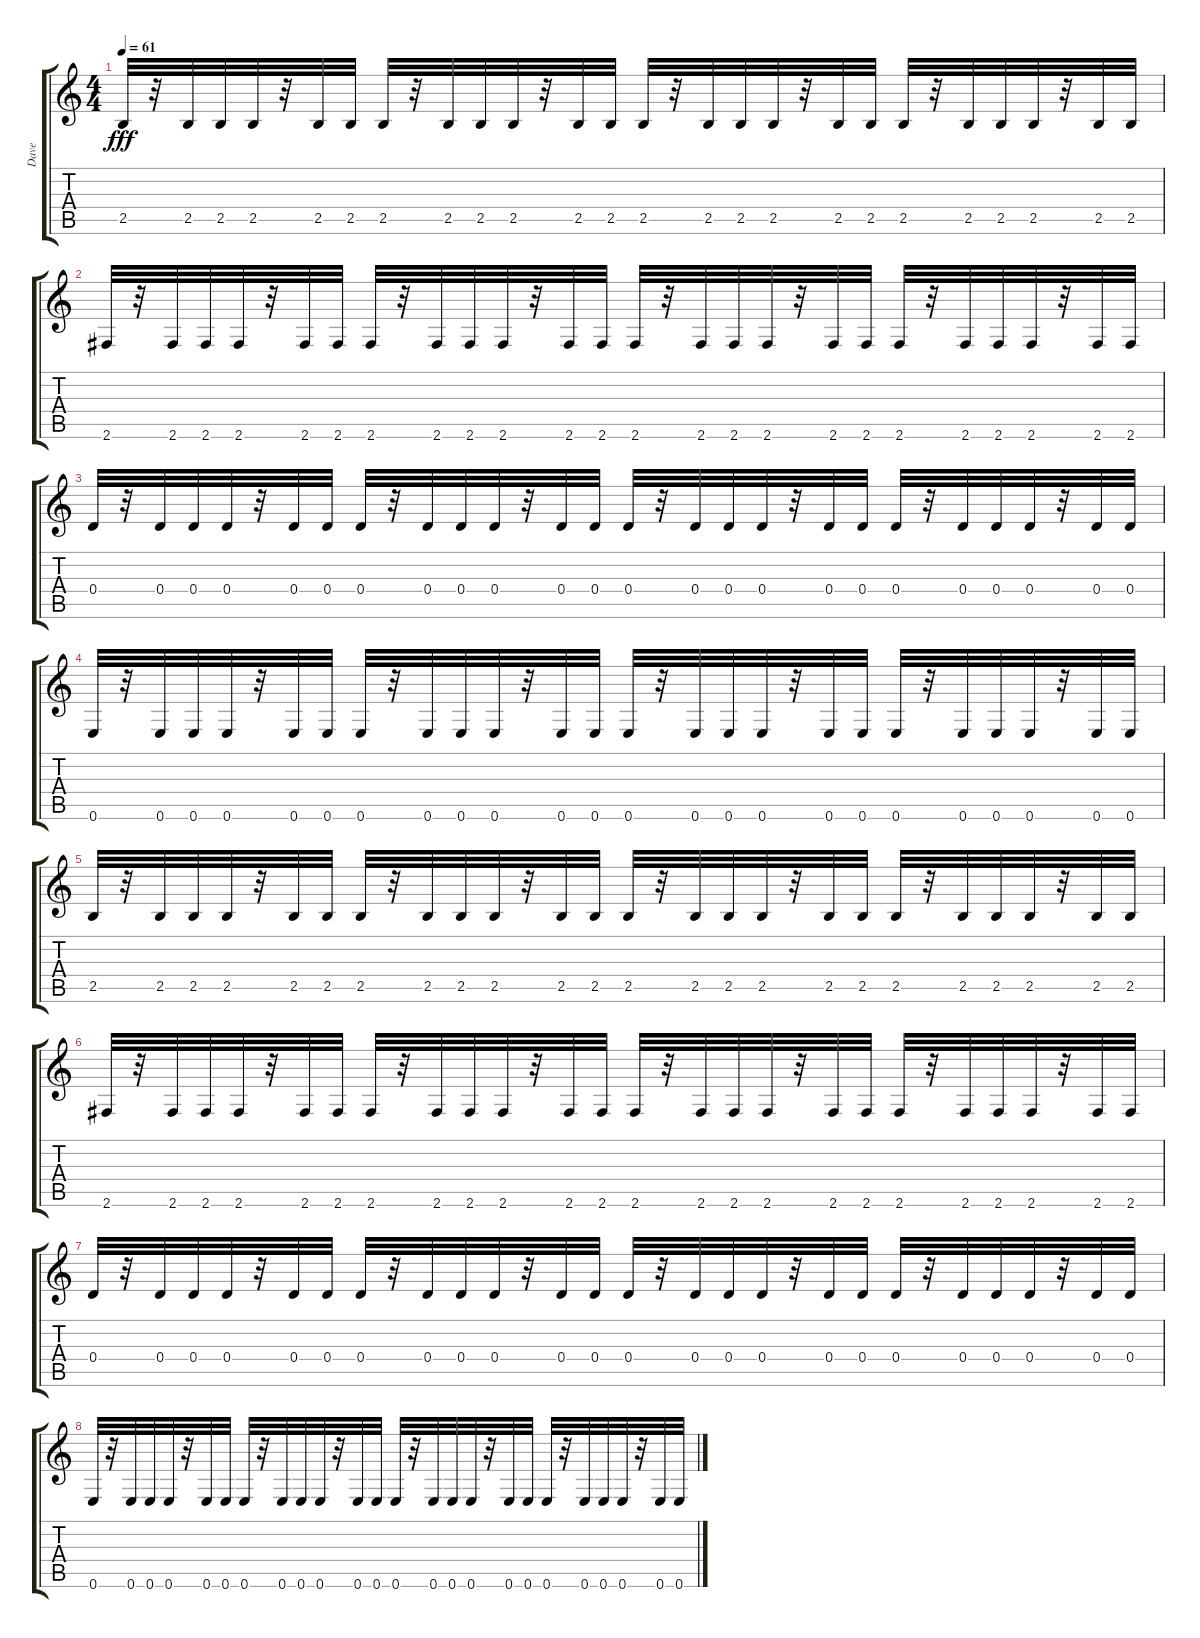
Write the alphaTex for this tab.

\track ("Dave" "Dave") {instrument electricguitarjazz}
\staff {score tabs}
\tuning (E4 B3 G3 D3 A2 E2) {hide}
\ts (4 4)
\tempo 61
\clef g2
\ks c
2.5.32{dy fff} r.32 2.5.32 2.5.32 2.5.32 r.32 2.5.32 2.5.32 2.5.32 r.32 2.5.32 2.5.32 2.5.32 r.32 2.5.32 2.5.32 2.5.32 r.32 2.5.32 2.5.32 2.5.32 r.32 2.5.32 2.5.32 2.5.32 r.32 2.5.32 2.5.32 2.5.32 r.32 2.5.32 2.5.32 |
2.6.32 r.32 2.6.32 2.6.32 2.6.32 r.32 2.6.32 2.6.32 2.6.32 r.32 2.6.32 2.6.32 2.6.32 r.32 2.6.32 2.6.32 2.6.32 r.32 2.6.32 2.6.32 2.6.32 r.32 2.6.32 2.6.32 2.6.32 r.32 2.6.32 2.6.32 2.6.32 r.32 2.6.32 2.6.32 |
0.4.32 r.32 0.4.32 0.4.32 0.4.32 r.32 0.4.32 0.4.32 0.4.32 r.32 0.4.32 0.4.32 0.4.32 r.32 0.4.32 0.4.32 0.4.32 r.32 0.4.32 0.4.32 0.4.32 r.32 0.4.32 0.4.32 0.4.32 r.32 0.4.32 0.4.32 0.4.32 r.32 0.4.32 0.4.32 |
0.6.32 r.32 0.6.32 0.6.32 0.6.32 r.32 0.6.32 0.6.32 0.6.32 r.32 0.6.32 0.6.32 0.6.32 r.32 0.6.32 0.6.32 0.6.32 r.32 0.6.32 0.6.32 0.6.32 r.32 0.6.32 0.6.32 0.6.32 r.32 0.6.32 0.6.32 0.6.32 r.32 0.6.32 0.6.32 |
2.5.32 r.32 2.5.32 2.5.32 2.5.32 r.32 2.5.32 2.5.32 2.5.32 r.32 2.5.32 2.5.32 2.5.32 r.32 2.5.32 2.5.32 2.5.32 r.32 2.5.32 2.5.32 2.5.32 r.32 2.5.32 2.5.32 2.5.32 r.32 2.5.32 2.5.32 2.5.32 r.32 2.5.32 2.5.32 |
2.6.32 r.32 2.6.32 2.6.32 2.6.32 r.32 2.6.32 2.6.32 2.6.32 r.32 2.6.32 2.6.32 2.6.32 r.32 2.6.32 2.6.32 2.6.32 r.32 2.6.32 2.6.32 2.6.32 r.32 2.6.32 2.6.32 2.6.32 r.32 2.6.32 2.6.32 2.6.32 r.32 2.6.32 2.6.32 |
0.4.32 r.32 0.4.32 0.4.32 0.4.32 r.32 0.4.32 0.4.32 0.4.32 r.32 0.4.32 0.4.32 0.4.32 r.32 0.4.32 0.4.32 0.4.32 r.32 0.4.32 0.4.32 0.4.32 r.32 0.4.32 0.4.32 0.4.32 r.32 0.4.32 0.4.32 0.4.32 r.32 0.4.32 0.4.32 |
0.6.32 r.32 0.6.32 0.6.32 0.6.32 r.32 0.6.32 0.6.32 0.6.32 r.32 0.6.32 0.6.32 0.6.32 r.32 0.6.32 0.6.32 0.6.32 r.32 0.6.32 0.6.32 0.6.32 r.32 0.6.32 0.6.32 0.6.32 r.32 0.6.32 0.6.32 0.6.32 r.32 0.6.32 0.6.32
